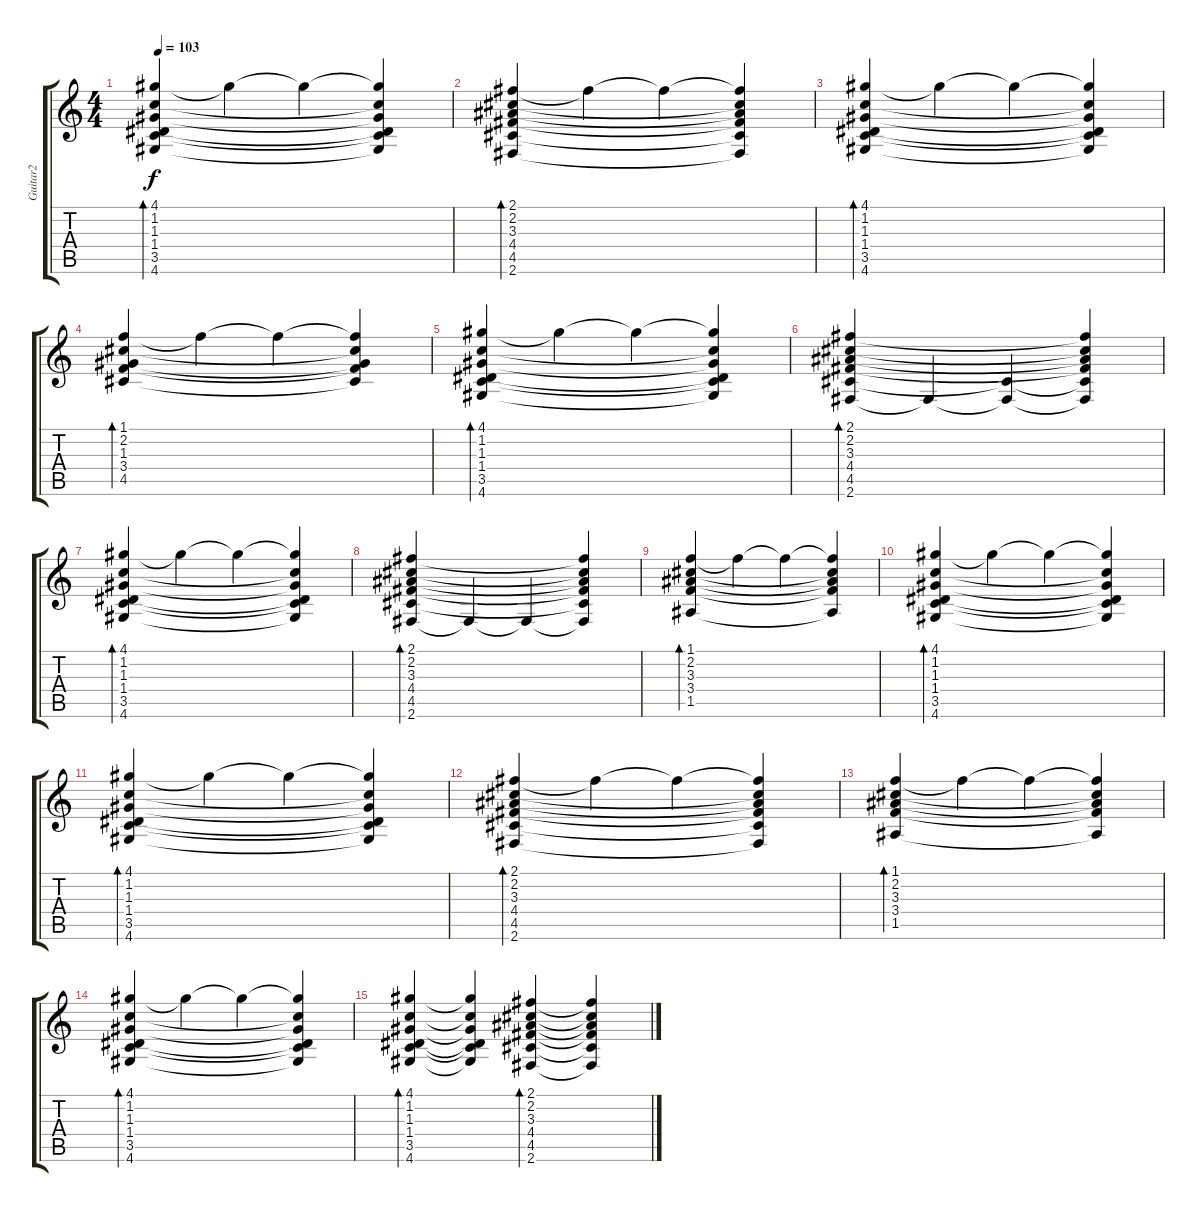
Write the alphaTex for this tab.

\track ("Guitar2" "Guitar2") {instrument acousticguitarsteel}
\staff {score tabs}
\tuning (E4 B3 G3 D3 A2 E2) {hide}
\ts (4 4)
\tempo 103
\clef g2
\ks c
(4.1 1.2 1.3 1.4 3.5 4.6).4{bd 60 dy f} 4.1{t}.4 4.1{t}.4 (4.1{t} 1.2{t} 1.3{t} 1.4{t} 3.5{t} 4.6{t}).4 |
(2.1 2.2 3.3 4.4 4.5 2.6).4{bd 60} 2.1{t}.4 2.1{t}.4 (2.1{t} 2.2{t} 3.3{t} 4.4{t} 4.5{t} 2.6{t}).4 |
(4.1 1.2 1.3 1.4 3.5 4.6).4{bd 60} 4.1{t}.4 4.1{t}.4 (4.1{t} 1.2{t} 1.3{t} 1.4{t} 3.5{t} 4.6{t}).4 |
(1.1 2.2 1.3 3.4 4.5).4{bd 60} 1.1{t}.4 1.1{t}.4 (1.1{t} 2.2{t} 1.3{t} 3.4{t} 4.5{t}).4 |
(4.1 1.2 1.3 1.4 3.5 4.6).4{bd 60} 4.1{t}.4 4.1{t}.4 (4.1{t} 1.2{t} 1.3{t} 1.4{t} 3.5{t} 4.6{t}).4 |
(2.1 2.2 3.3 4.4 4.5 2.6).4{bd 60} 2.6{t}.4 (4.5{t} 2.6{t}).4 (2.1{t} 2.2{t} 3.3{t} 4.4{t} 4.5{t} 2.6{t}).4 |
(4.1 1.2 1.3 1.4 3.5 4.6).4{bd 60} 4.1{t}.4 4.1{t}.4 (4.1{t} 1.2{t} 1.3{t} 1.4{t} 3.5{t} 4.6{t}).4 |
(2.1 2.2 3.3 4.4 4.5 2.6).4{bd 60} 2.6{t}.4 2.6{t}.4 (2.1{t} 2.2{t} 3.3{t} 4.4{t} 4.5{t} 2.6{t}).4 |
(1.1 2.2 3.3 3.4 1.5).4{bd 60} 1.1{t}.4 1.1{t}.4 (1.1{t} 2.2{t} 3.3{t} 3.4{t} 1.5{t}).4 |
(4.1 1.2 1.3 1.4 3.5 4.6).4{bd 60} 4.1{t}.4 4.1{t}.4 (4.1{t} 1.2{t} 1.3{t} 1.4{t} 3.5{t} 4.6{t}).4 |
(4.1 1.2 1.3 1.4 3.5 4.6).4{bd 60} 4.1{t}.4 4.1{t}.4 (4.1{t} 1.2{t} 1.3{t} 1.4{t} 3.5{t} 4.6{t}).4 |
(2.1 2.2 3.3 4.4 4.5 2.6).4{bd 60} 2.1{t}.4 2.1{t}.4 (2.1{t} 2.2{t} 3.3{t} 4.4{t} 4.5{t} 2.6{t}).4 |
(1.1 2.2 3.3 3.4 1.5).4{bd 60} 1.1{t}.4 1.1{t}.4 (1.1{t} 2.2{t} 3.3{t} 3.4{t} 1.5{t}).4 |
(4.1 1.2 1.3 1.4 3.5 4.6).4{bd 60} 4.1{t}.4 4.1{t}.4 (4.1{t} 1.2{t} 1.3{t} 1.4{t} 3.5{t} 4.6{t}).4 |
(4.1 1.2 1.3 1.4 3.5 4.6).4{bd 60} (4.1{t} 1.2{t} 1.3{t} 1.4{t} 3.5{t} 4.6{t}).4 (2.1 2.2 3.3 4.4 4.5 2.6).4{bd 60} (2.1{t} 2.2{t} 3.3{t} 4.4{t} 4.5{t} 2.6{t}).4
